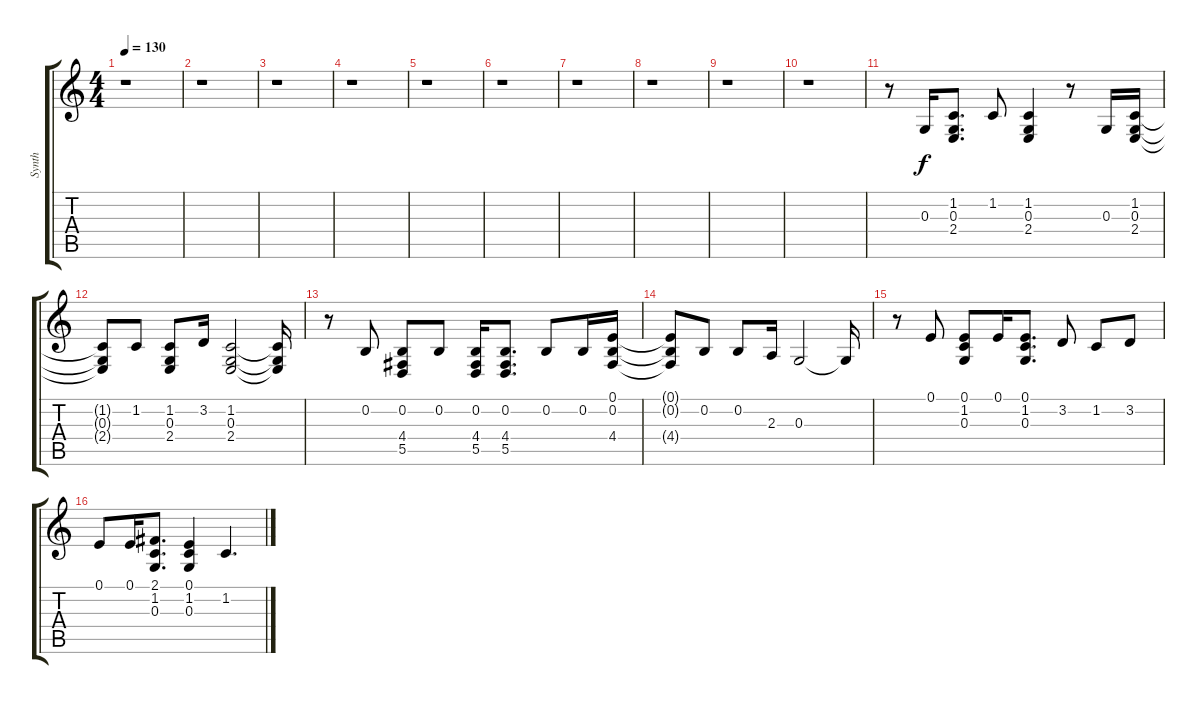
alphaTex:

\track ("Synth" "Synth") {instrument pad3polysynth}
\staff {score tabs}
\tuning (E4 B3 G3 D3 A2 E2) {hide}
\ts (4 4)
\tempo 130
\clef g2
\ks c
r.1{dy f} |
r.1 |
r.1 |
r.1 |
r.1 |
r.1 |
r.1 |
r.1 |
r.1 |
r.1 |
r.8 0.3.16 (1.2 0.3 2.4).8{d} 1.2.8 (1.2 0.3 2.4).4 r.8 0.3.16 (1.2 0.3 2.4).16 |
(1.2{t} 0.3{t} 2.4{t}).8 1.2.8 (1.2 0.3 2.4).8 3.2.16 (1.2 0.3 2.4).2 (1.2{t} 0.3{t} 2.4{t}).16 |
r.8 0.2.8 (0.2 4.4 5.5).8 0.2.8 (0.2 4.4 5.5).16 (0.2 4.4 5.5).8{d} 0.2.8 0.2.16 (0.1 0.2 4.4).16 |
(0.1{t} 0.2{t} 4.4{t}).8 0.2.8 0.2.8 2.3.16 0.3.2 0.3{t}.16 |
r.8 0.1.8 (0.1 1.2 0.3).8 0.1.16 (0.1 1.2 0.3).8{d} 3.2.8 1.2.8 3.2.8 |
0.1.8 0.1.16 (2.1 1.2 0.3).8{d} (0.1 1.2 0.3).4 1.2.4{d}
